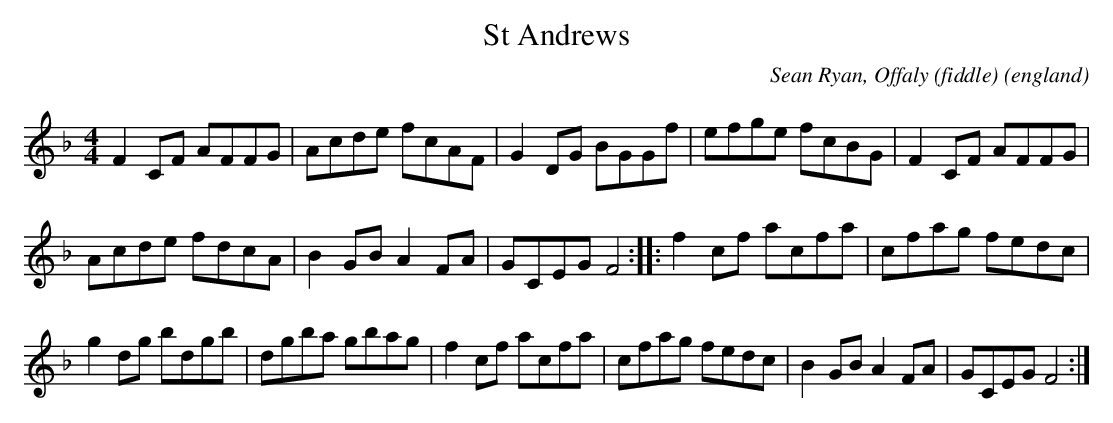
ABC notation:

X:1
T:St Andrews
O:england
M:4/4
C:Sean Ryan, Offaly (fiddle)
K:F
F2CF AFFG | Acde fcAF | G2DG BGGf | efge fcBG | F2CF AFFG |
Acde fdcA | B2GB A2FA | GCEG F4 :: f2cf acfa | cfag fedc |
g2dg bdgb | dgba gbag | f2cf acfa | cfag fedc | B2GB A2FA | GCEG F4 :|
